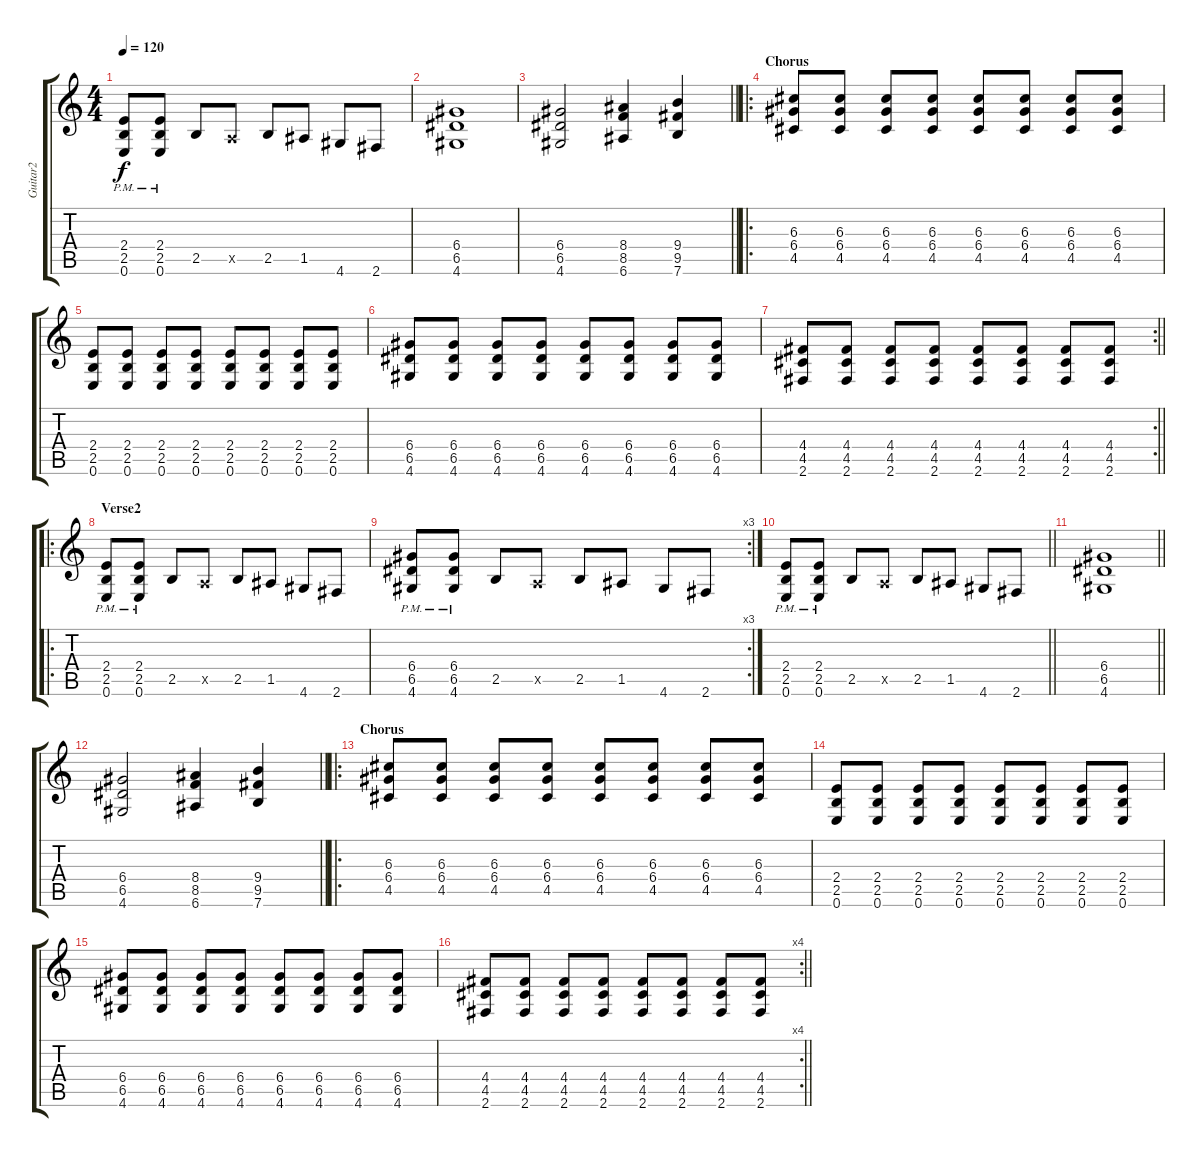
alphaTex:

\track ("Guitar2" "Guitar2") {instrument distortionguitar}
\staff {score tabs}
\tuning (E4 B3 G3 D3 A2 E2) {hide}
\ts (4 4)
\tempo 120
\clef g2
\ks c
(2.4{pm} 2.5{pm} 0.6{pm}).8{dy f} (2.4{pm} 2.5{pm} 0.6{pm}).8 2.5.8 0.5{x}.8 2.5.8 1.5.8 4.6.8 2.6.8 |
(6.4 6.5 4.6).1 |
\barLineRight lightlight
(6.4 6.5 4.6).2 (8.4 8.5 6.6).4 (9.4 9.5 7.6).4 |
\ro
\section ("" "Chorus")
(6.3 6.4 4.5).8 (6.3 6.4 4.5).8 (6.3 6.4 4.5).8 (6.3 6.4 4.5).8 (6.3 6.4 4.5).8 (6.3 6.4 4.5).8 (6.3 6.4 4.5).8 (6.3 6.4 4.5).8 |
(2.4 2.5 0.6).8 (2.4 2.5 0.6).8 (2.4 2.5 0.6).8 (2.4 2.5 0.6).8 (2.4 2.5 0.6).8 (2.4 2.5 0.6).8 (2.4 2.5 0.6).8 (2.4 2.5 0.6).8 |
(6.4 6.5 4.6).8 (6.4 6.5 4.6).8 (6.4 6.5 4.6).8 (6.4 6.5 4.6).8 (6.4 6.5 4.6).8 (6.4 6.5 4.6).8 (6.4 6.5 4.6).8 (6.4 6.5 4.6).8 |
\rc 2
\barLineRight lightlight
(4.4 4.5 2.6).8 (4.4 4.5 2.6).8 (4.4 4.5 2.6).8 (4.4 4.5 2.6).8 (4.4 4.5 2.6).8 (4.4 4.5 2.6).8 (4.4 4.5 2.6).8 (4.4 4.5 2.6).8 |
\ro
\section ("" "Verse2")
(2.4{pm} 2.5{pm} 0.6{pm}).8 (2.4{pm} 2.5{pm} 0.6{pm}).8 2.5.8 0.5{x}.8 2.5.8 1.5.8 4.6.8 2.6.8 |
\rc 3
(6.4{pm} 6.5{pm} 4.6{pm}).8 (6.4{pm} 6.5{pm} 4.6{pm}).8 2.5.8 0.5{x}.8 2.5.8 1.5.8 4.6.8 2.6.8 |
\barLineRight lightlight
(2.4{pm} 2.5{pm} 0.6{pm}).8 (2.4{pm} 2.5{pm} 0.6{pm}).8 2.5.8 0.5{x}.8 2.5.8 1.5.8 4.6.8 2.6.8 |
\barLineRight lightlight
(6.4 6.5 4.6).1 |
\barLineRight lightlight
(6.4 6.5 4.6).2 (8.4 8.5 6.6).4 (9.4 9.5 7.6).4 |
\ro
\section ("" "Chorus")
(6.3 6.4 4.5).8 (6.3 6.4 4.5).8 (6.3 6.4 4.5).8 (6.3 6.4 4.5).8 (6.3 6.4 4.5).8 (6.3 6.4 4.5).8 (6.3 6.4 4.5).8 (6.3 6.4 4.5).8 |
(2.4 2.5 0.6).8 (2.4 2.5 0.6).8 (2.4 2.5 0.6).8 (2.4 2.5 0.6).8 (2.4 2.5 0.6).8 (2.4 2.5 0.6).8 (2.4 2.5 0.6).8 (2.4 2.5 0.6).8 |
(6.4 6.5 4.6).8 (6.4 6.5 4.6).8 (6.4 6.5 4.6).8 (6.4 6.5 4.6).8 (6.4 6.5 4.6).8 (6.4 6.5 4.6).8 (6.4 6.5 4.6).8 (6.4 6.5 4.6).8 |
\rc 4
\barLineRight lightlight
(4.4 4.5 2.6).8 (4.4 4.5 2.6).8 (4.4 4.5 2.6).8 (4.4 4.5 2.6).8 (4.4 4.5 2.6).8 (4.4 4.5 2.6).8 (4.4 4.5 2.6).8 (4.4 4.5 2.6).8
